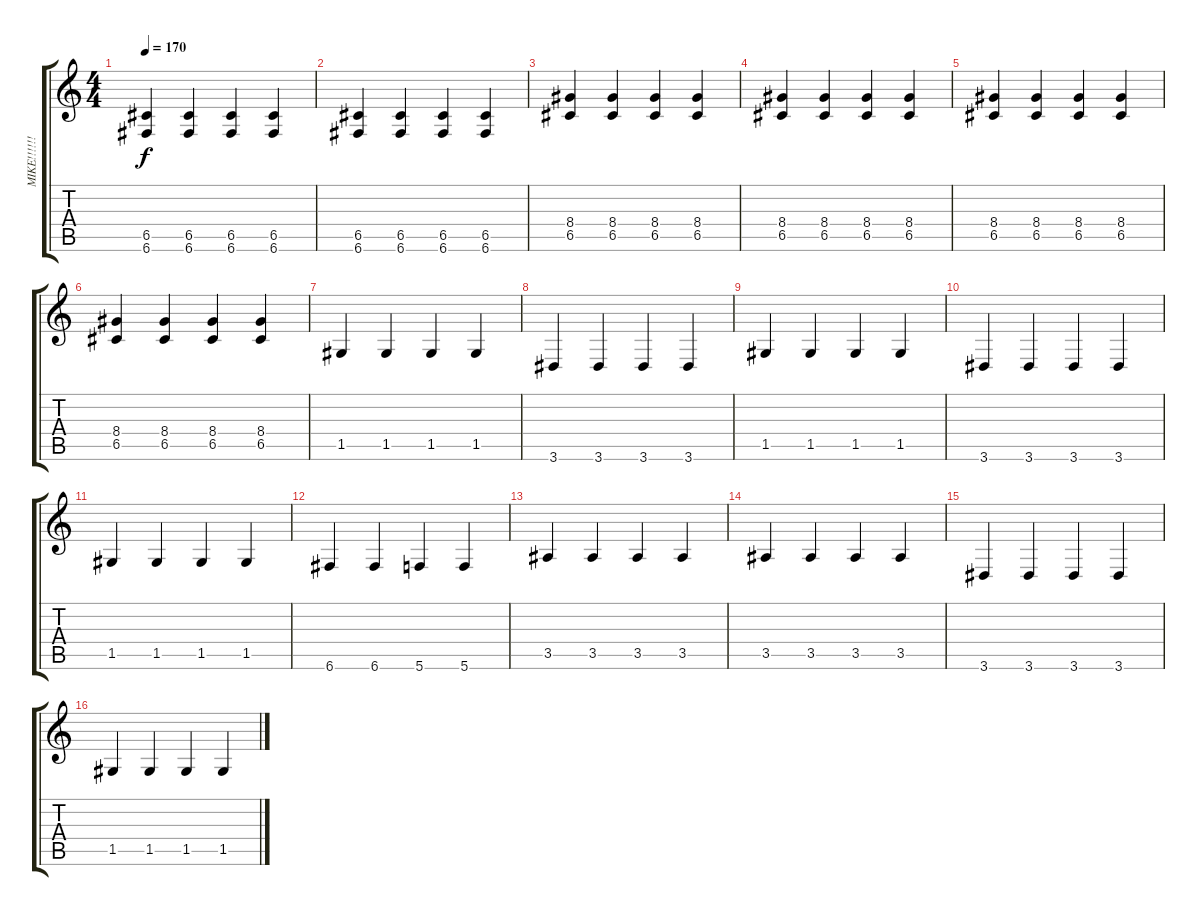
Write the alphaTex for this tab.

\track ("MIKE!!!!!! " "MIKE!!!!!!") {instrument acousticguitarsteel}
\staff {score tabs}
\tuning (D4 A3 F3 C3 G2 C2) {hide}
\ts (4 4)
\tempo 170
\clef g2
\ks c
(6.5 6.6).4{dy f} (6.5 6.6).4 (6.5 6.6).4 (6.5 6.6).4 |
(6.5 6.6).4 (6.5 6.6).4 (6.5 6.6).4 (6.5 6.6).4 |
(8.4 6.5).4 (8.4 6.5).4 (8.4 6.5).4 (8.4 6.5).4 |
(8.4 6.5).4 (8.4 6.5).4 (8.4 6.5).4 (8.4 6.5).4 |
(8.4 6.5).4 (8.4 6.5).4 (8.4 6.5).4 (8.4 6.5).4 |
(8.4 6.5).4 (8.4 6.5).4 (8.4 6.5).4 (8.4 6.5).4 |
1.5.4 1.5.4 1.5.4 1.5.4 |
3.6.4 3.6.4 3.6.4 3.6.4 |
1.5.4 1.5.4 1.5.4 1.5.4 |
3.6.4 3.6.4 3.6.4 3.6.4 |
1.5.4 1.5.4 1.5.4 1.5.4 |
6.6.4 6.6.4 5.6.4 5.6.4 |
3.5.4 3.5.4 3.5.4 3.5.4 |
3.5.4 3.5.4 3.5.4 3.5.4 |
3.6.4 3.6.4 3.6.4 3.6.4 |
1.5.4 1.5.4 1.5.4 1.5.4
